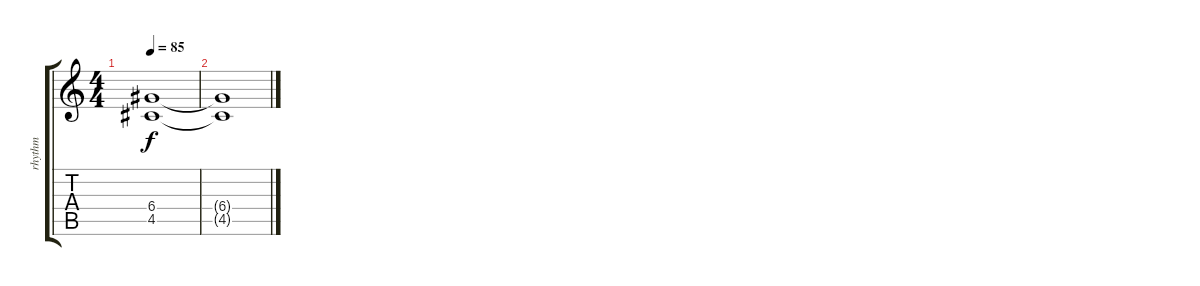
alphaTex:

\track ("rhythm" "rhythm") {instrument overdrivenguitar}
\staff {score tabs}
\tuning (E4 B3 G3 D3 A2 E2) {hide}
\ts (4 4)
\tempo 85
\clef g2
\ks c
(6.4{t} 4.5{t}).1{dy f volume 1} |
(6.4{t} 4.5{t}).1
